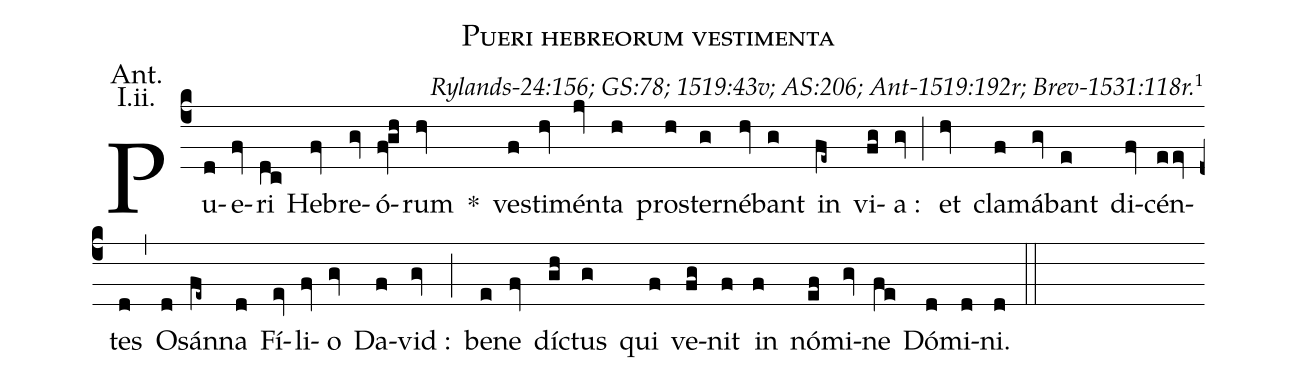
name: Pueri hebreorum vestimenta;
commentary: Rylands-24:156; GS:78; 1519:43v; AS:206; Ant-1519:192r; Brev-1531:118r.\footnote{In Arsenal:71v. `vestiménta' is set A.A.C.A; `David' is set E.G.};
annotation: Ant.;
annotation: I.ii.;
%%
(c4) Pu(d)e(fv)ri(dc) He(fv)bre(gv)ó(fv!gh)rum(hv) *() ves(f)ti(hv)mén(jv)ta(h) pros(h)ter(g)né(hv)bant(g) in(fe~) vi(fg)a :(gv) (;)
et(hv) cla(f)má(gv)bant(e) di(fv)cén(eev)tes(d) (,)
O(d)sán(fe~)na(d) Fí(ev)li(fv)o(gv) Da(f)vid :(gv) (;)
be(e)ne(fv) díc(gh)tus(g) qui(f) ve(fg)nit(f) in(f) nó(ef)mi(gv)ne(fe) Dó(d)mi(d)ni.(d) (::)
